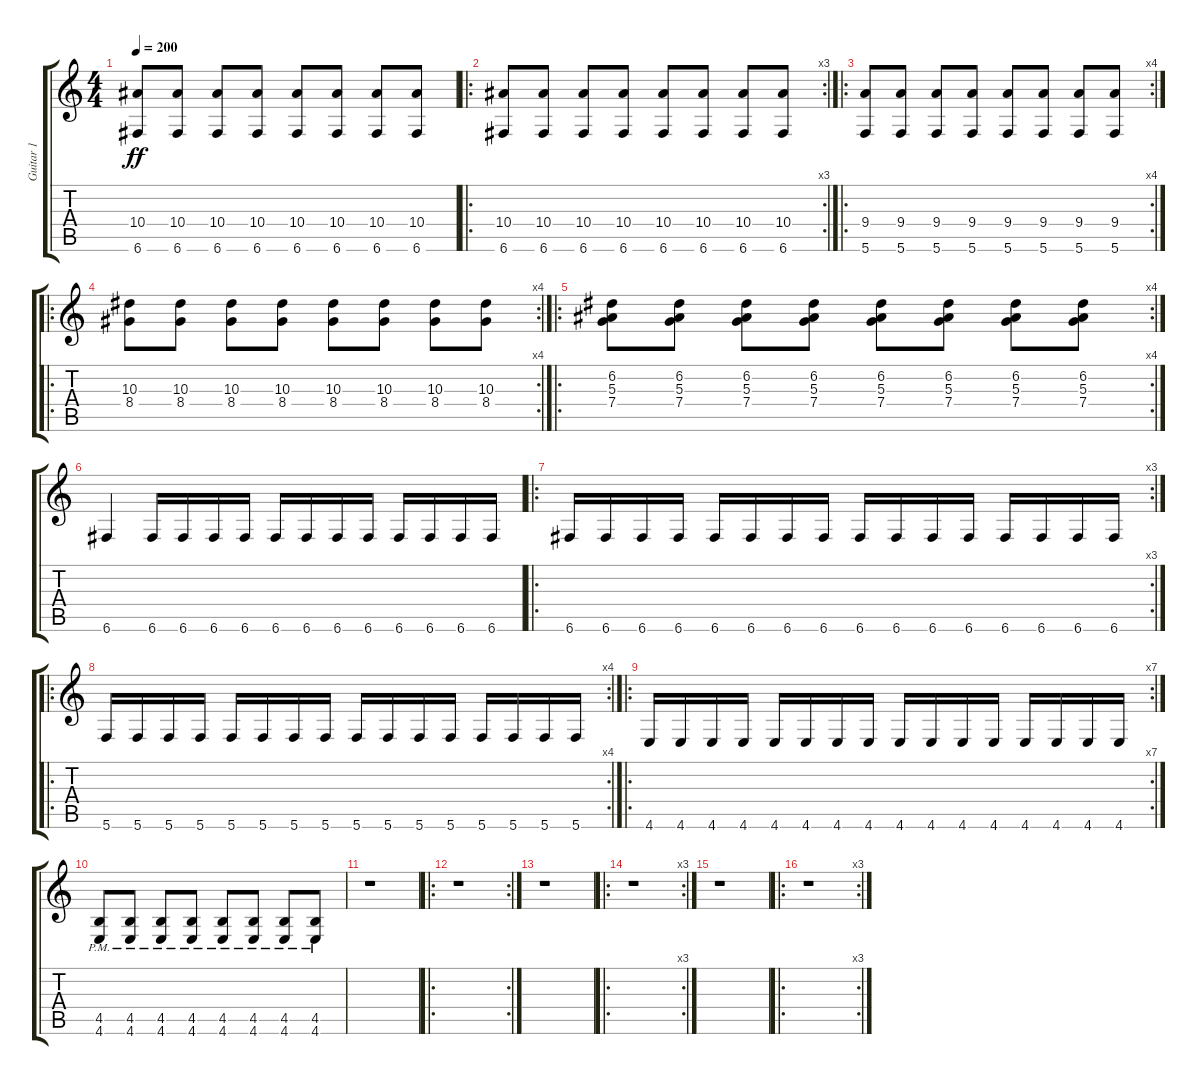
\track ("Guitar 1" "Guitar 1") {instrument distortionguitar}
\staff {score tabs}
\tuning (D4 A3 F3 C3 G2 C2) {hide}
\ts (4 4)
\tempo 200
\clef g2
\ks c
(10.4 6.6).8{dy ff volume 16 instrument distortionguitar} (10.4 6.6).8 (10.4 6.6).8 (10.4 6.6).8 (10.4 6.6).8 (10.4 6.6).8 (10.4 6.6).8 (10.4 6.6).8 |
\ro
\rc 3
(10.4 6.6).8 (10.4 6.6).8 (10.4 6.6).8 (10.4 6.6).8 (10.4 6.6).8 (10.4 6.6).8 (10.4 6.6).8 (10.4 6.6).8 |
\ro
\rc 4
(9.4 5.6).8 (9.4 5.6).8 (9.4 5.6).8 (9.4 5.6).8 (9.4 5.6).8 (9.4 5.6).8 (9.4 5.6).8 (9.4 5.6).8 |
\ro
\rc 4
(10.3 8.4).8 (10.3 8.4).8 (10.3 8.4).8 (10.3 8.4).8 (10.3 8.4).8 (10.3 8.4).8 (10.3 8.4).8 (10.3 8.4).8 |
\ro
\rc 4
(6.2 5.3 7.4).8 (6.2 5.3 7.4).8 (6.2 5.3 7.4).8 (6.2 5.3 7.4).8 (6.2 5.3 7.4).8 (6.2 5.3 7.4).8 (6.2 5.3 7.4).8 (6.2 5.3 7.4).8 |
6.6.4 6.6.16 6.6.16 6.6.16 6.6.16 6.6.16 6.6.16 6.6.16 6.6.16 6.6.16 6.6.16 6.6.16 6.6.16 |
\ro
\rc 3
6.6.16 6.6.16 6.6.16 6.6.16 6.6.16 6.6.16 6.6.16 6.6.16 6.6.16 6.6.16 6.6.16 6.6.16 6.6.16 6.6.16 6.6.16 6.6.16 |
\ro
\rc 4
5.6.16 5.6.16 5.6.16 5.6.16 5.6.16 5.6.16 5.6.16 5.6.16 5.6.16 5.6.16 5.6.16 5.6.16 5.6.16 5.6.16 5.6.16 5.6.16 |
\ro
\rc 7
4.6.16 4.6.16 4.6.16 4.6.16 4.6.16 4.6.16 4.6.16 4.6.16 4.6.16 4.6.16 4.6.16 4.6.16 4.6.16 4.6.16 4.6.16 4.6.16 |
(4.5{pm} 4.6{pm}).8 (4.5{pm} 4.6{pm}).8 (4.5{pm} 4.6{pm}).8 (4.5{pm} 4.6{pm}).8 (4.5{pm} 4.6{pm}).8 (4.5{pm} 4.6{pm}).8 (4.5{pm} 4.6{pm}).8 (4.5{pm} 4.6{pm}).8 |
r.1 |
\ro
\rc 2
r.1 |
r.1 |
\ro
\rc 3
r.1 |
r.1 |
\ro
\rc 3
r.1
